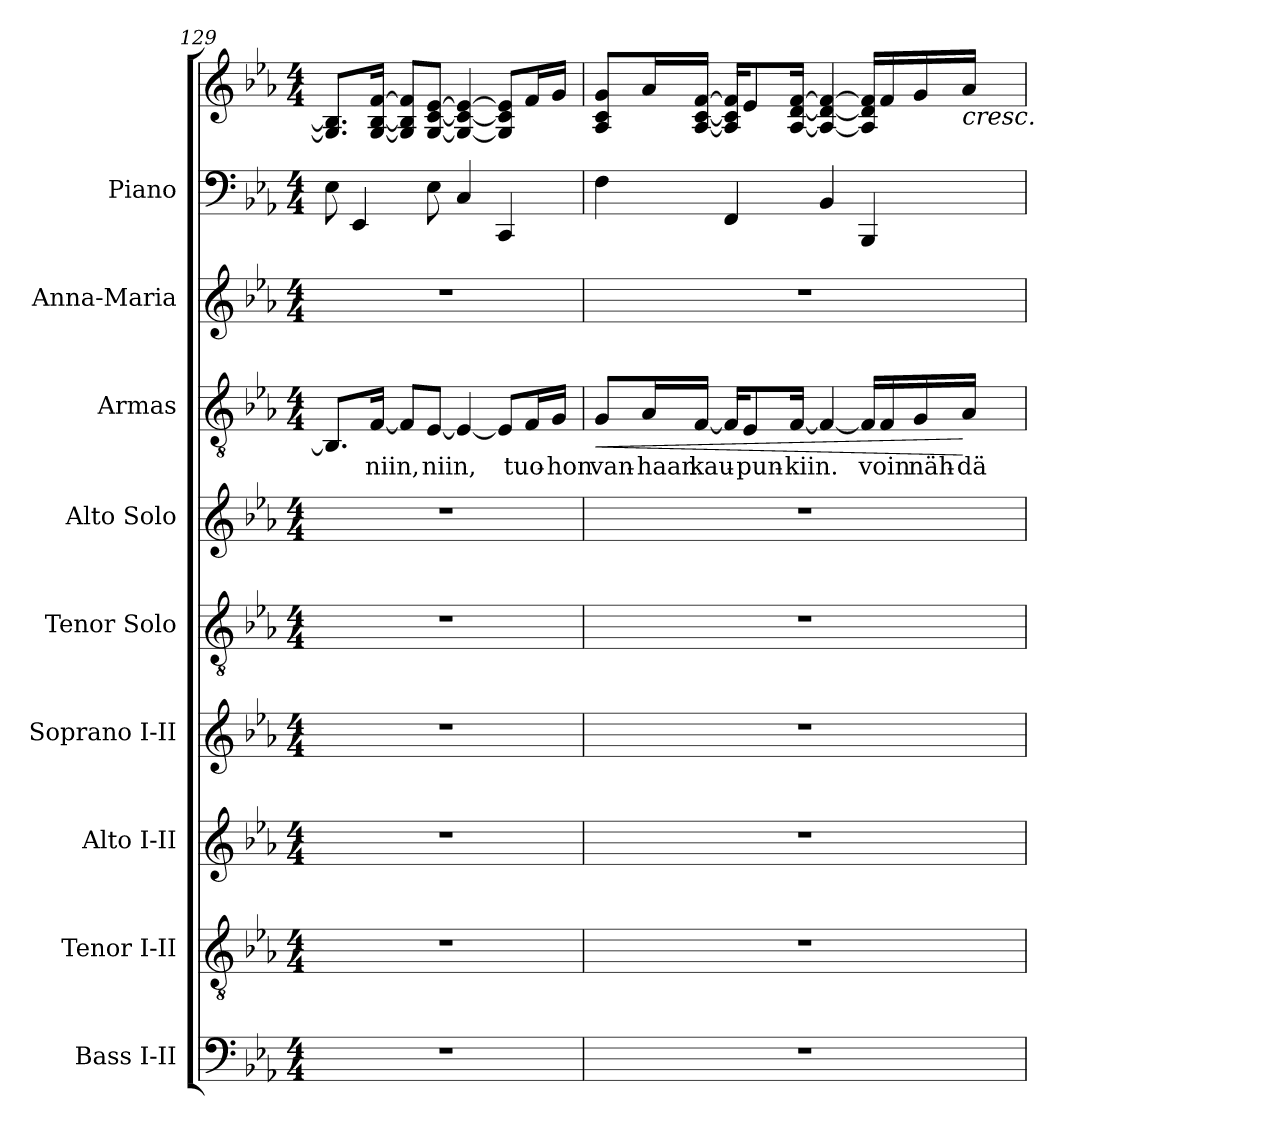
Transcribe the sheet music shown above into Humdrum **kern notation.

**kern	**kern	**kern	**kern	**kern	**kern	**kern	**text	**dynam	**kern	**kern	**kern	**dynam
*part9	*part8	*part7	*part6	*part5	*part4	*part3	*part3	*part3	*part2	*part1	*part1	*part1
*staff10	*staff9	*staff8	*staff7	*staff6	*staff5	*staff4	*staff4	*staff4	*staff3	*staff2	*staff1	*staff1/2
*I"Bass I-II	*I"Tenor I-II	*I"Alto I-II	*I"Soprano I-II	*I"Tenor Solo	*I"Alto Solo	*I"Armas	*	*	*I"Anna-Maria	*I"Piano	*	*
*I'B.	*I'T.	*I'A.	*I'S.	*I'T. Solo	*I'A. Solo	*I'Armas	*	*	*I'A-M	*I'Pno.	*	*
*clefF4	*clefGv2	*clefG2	*clefG2	*clefGv2	*clefG2	*clefGv2	*	*	*clefG2	*clefF4	*clefG2	*
*	*ITrd7c12	*	*	*ITrd7c12	*	*ITrd7c12	*	*	*	*	*	*
*k[b-e-a-]	*k[b-e-a-]	*k[b-e-a-]	*k[b-e-a-]	*k[b-e-a-]	*k[b-e-a-]	*k[b-e-a-]	*	*	*k[b-e-a-]	*k[b-e-a-]	*k[b-e-a-]	*
*E-:	*E-:	*E-:	*E-:	*E-:	*E-:	*E-:	*	*	*E-:	*E-:	*E-:	*
*M4/4	*M4/4	*M4/4	*M4/4	*M4/4	*M4/4	*M4/4	*	*	*M4/4	*M4/4	*M4/4	*
=129	=129	=129	=129	=129	=129	=129	=129	=129	=129	=129	=129	=129
1r	1r	1r	1r	1r	1r	8.BBB-i/L]	.	.	1r	8E-i\	8.Gi/] 8.B-i]L	.
.	.	.	.	.	.	.	.	.	.	4EE-i/	.	.
!	!	!	!	!	!	!	!LO:LY:b:color=#000000	!	!	!	!	!
.	.	.	.	.	.	[<16FFi/Jk	niin,	.	.	.	[<16Gi/ [<16B-i [>16fiJk	.
.	.	.	.	.	.	8FFi/L]	.	.	.	.	8Gi/] 8B-i] 8fi]L	.
!	!	!	!	!	!	!	!LO:LY:b:color=#000000	!	!	!	!	!
.	.	.	.	.	.	[<8EE-i/J	niin,	.	.	8E-i\	[<8Gi/ [<8ci [>8e-iJ	.
.	.	.	.	.	.	4EE-i/_<	.	.	.	4Ci/	4Gi/_< 4ci_< 4e-i_>	.
.	.	.	.	.	.	8EE-i/L]	.	.	.	4CCi/	8Gi/] 8ci] 8e-i]L	.
!	!	!	!	!	!	!	!LO:LY:b:color=#000000	!	!	!	!	!
.	.	.	.	.	.	16FFi/L	tuo-	.	.	.	16fi/L	.
!	!	!	!	!	!	!	!LO:LY:b:color=#000000	!	!	!	!	!
.	.	.	.	.	.	16GGi/JJ	-hon	.	.	.	16gi/JJ	.
=130	=130	=130	=130	=130	=130	=130	=130	=130	=130	=130	=130	=130
!	!	!	!	!	!	!	!LO:LY:b:color=#000000	!LO:HP:b	!	!	!	!
1r	1r	1r	1r	1r	1r	8GGi/L	van-	<	1r	4Fi\	8A-i/ 8ci 8giL	.
!	!	!	!	!	!	!	!LO:LY:b:color=#000000	!	!	!	!	!
.	.	.	.	.	.	16AA-i/L	-haan	.	.	.	16a-i/L	.
!	!	!	!	!	!	!	!LO:LY:b:color=#000000	!	!	!	!	!
.	.	.	.	.	.	[<16FFi/JJ	kau-	.	.	.	[<16A-i/ [<16ci [>16fiJJ	.
.	.	.	.	.	.	16FFi/KL]	.	.	.	4FFi/	16A-i/] 16ci] 16fi]KL	[
!	!	!	!	!	!	!	!LO:LY:b:color=#000000	!	!	!	!	!
.	.	.	.	.	.	8EE-i/	-pun-	.	.	.	8e-i/	.
!	!	!	!	!	!	!	!LO:LY:b:color=#000000	!	!	!	!	!
.	.	.	.	.	.	[<16FFi/Jk	-kiin.	.	.	.	[<16A-i/ [<16di [>16fiJk	.
.	.	.	.	.	.	4FFi/_<	.	.	.	4BB-i/	4A-i/_< 4di_< 4fi_>	.
.	.	.	.	.	.	16FFi/LL]	.	.	.	4BBB-i/	16A-i/] 16di] 16fi]LL	.
!	!	!	!	!	!	!	!LO:LY:b:color=#000000	!	!	!	!	!
.	.	.	.	.	.	16FFi/	voin	.	.	.	16fi/	.
!	!	!	!	!	!	!	!LO:LY:b:color=#000000	!	!	!	!	!
.	.	.	.	.	.	16GGi/	näh-	.	.	.	16gi/	.
!	!	!	!	!	!	!	!LO:LY:b:color=#000000	!	!	!	!	!LO:HP:b
.	.	.	.	.	.	16AA-i/JJ	-dä	[	.	.	16a-i/JJ	<
=	=	=	=	=	=	=	=	=	=	=	=	=
*-	*-	*-	*-	*-	*-	*-	*-	*-	*-	*-	*-	*-
